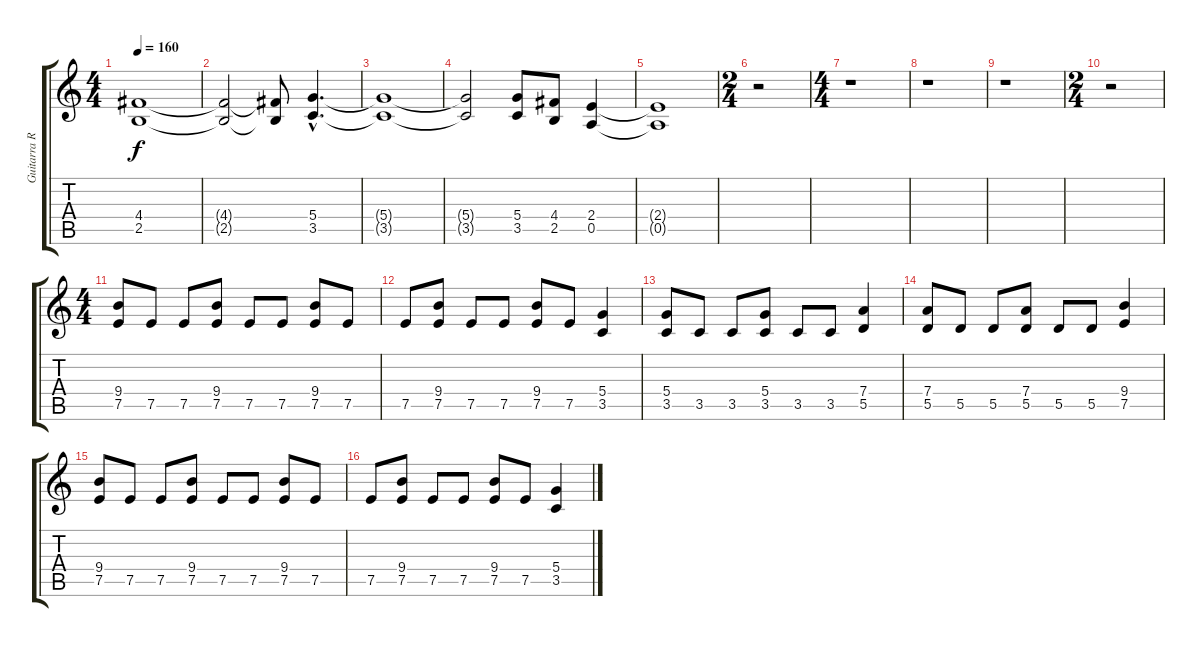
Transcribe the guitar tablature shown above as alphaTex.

\track ("Guitarra Rítmica" "Guitarra R") {instrument distortionguitar}
\staff {score tabs}
\tuning (E4 B3 G3 D3 A2 E2) {hide}
\ts (4 4)
\tempo 160
\clef g2
\ks c
(4.4 2.5).1{dy f} |
(4.4{t} 2.5{t}).2 (4.4{t} 2.5{t}).8 (5.4{hac} 3.5{hac}).4{d} |
(5.4{t} 3.5{t}).1 |
(5.4{t} 3.5{t}).2 (5.4 3.5).8 (4.4 2.5).8 (2.4 0.5).4 |
(2.4{t} 0.5{t}).1 |
\ts (2 4)
r.2 |
\ts (4 4)
r.1 |
r.1 |
r.1 |
\ts (2 4)
r.2 |
\ts (4 4)
(9.4 7.5).8 7.5.8 7.5.8 (9.4 7.5).8 7.5.8 7.5.8 (9.4 7.5).8 7.5.8 |
7.5.8 (9.4 7.5).8 7.5.8 7.5.8 (9.4 7.5).8 7.5.8 (5.4 3.5).4 |
(5.4 3.5).8 3.5.8 3.5.8 (5.4 3.5).8 3.5.8 3.5.8 (7.4 5.5).4 |
(7.4 5.5).8 5.5.8 5.5.8 (7.4 5.5).8 5.5.8 5.5.8 (9.4 7.5).4 |
(9.4 7.5).8 7.5.8 7.5.8 (9.4 7.5).8 7.5.8 7.5.8 (9.4 7.5).8 7.5.8 |
7.5.8 (9.4 7.5).8 7.5.8 7.5.8 (9.4 7.5).8 7.5.8 (5.4 3.5).4
